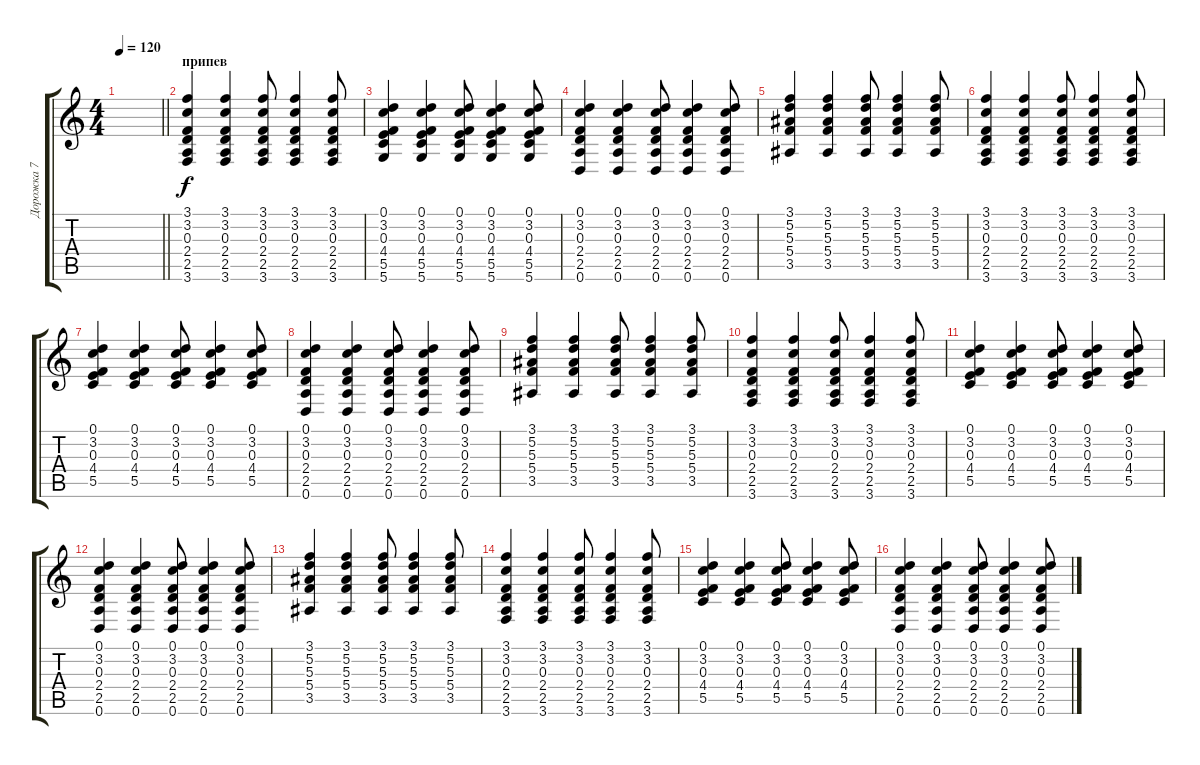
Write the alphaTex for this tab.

\track ("Дорожка 7" "Дорожка 7") {instrument electricguitarmuted}
\staff {score tabs}
\tuning (D4 A3 F3 C3 G2 D2) {hide}
\ts (4 4)
\tempo 120
\clef g2
\barLineRight lightlight
\ks c
|
\section ("" "припев")
(3.1 3.2 0.3 2.4 2.5 3.6).4 (3.1 3.2 0.3 2.4 2.5 3.6).4 (3.1 3.2 0.3 2.4 2.5 3.6).8 (3.1 3.2 0.3 2.4 2.5 3.6).4 (3.1 3.2 0.3 2.4 2.5 3.6).8 |
(0.1 3.2 0.3 4.4 5.5 5.6).4 (0.1 3.2 0.3 4.4 5.5 5.6).4 (0.1 3.2 0.3 4.4 5.5 5.6).8 (0.1 3.2 0.3 4.4 5.5 5.6).4 (0.1 3.2 0.3 4.4 5.5 5.6).8 |
(0.1 3.2 0.3 2.4 2.5 0.6).4 (0.1 3.2 0.3 2.4 2.5 0.6).4 (0.1 3.2 0.3 2.4 2.5 0.6).8 (0.1 3.2 0.3 2.4 2.5 0.6).4 (0.1 3.2 0.3 2.4 2.5 0.6).8 |
(3.1 5.2 5.3 5.4 3.5).4 (3.1 5.2 5.3 5.4 3.5).4 (3.1 5.2 5.3 5.4 3.5).8 (3.1 5.2 5.3 5.4 3.5).4 (3.1 5.2 5.3 5.4 3.5).8 |
(3.1 3.2 0.3 2.4 2.5 3.6).4 (3.1 3.2 0.3 2.4 2.5 3.6).4 (3.1 3.2 0.3 2.4 2.5 3.6).8 (3.1 3.2 0.3 2.4 2.5 3.6).4 (3.1 3.2 0.3 2.4 2.5 3.6).8 |
(0.1 3.2 0.3 4.4 5.5).4 (0.1 3.2 0.3 4.4 5.5).4 (0.1 3.2 0.3 4.4 5.5).8 (0.1 3.2 0.3 4.4 5.5).4 (0.1 3.2 0.3 4.4 5.5).8 |
(0.1 3.2 0.3 2.4 2.5 0.6).4 (0.1 3.2 0.3 2.4 2.5 0.6).4 (0.1 3.2 0.3 2.4 2.5 0.6).8 (0.1 3.2 0.3 2.4 2.5 0.6).4 (0.1 3.2 0.3 2.4 2.5 0.6).8 |
(3.1 5.2 5.3 5.4 3.5).4 (3.1 5.2 5.3 5.4 3.5).4 (3.1 5.2 5.3 5.4 3.5).8 (3.1 5.2 5.3 5.4 3.5).4 (3.1 5.2 5.3 5.4 3.5).8 |
(3.1 3.2 0.3 2.4 2.5 3.6).4 (3.1 3.2 0.3 2.4 2.5 3.6).4 (3.1 3.2 0.3 2.4 2.5 3.6).8 (3.1 3.2 0.3 2.4 2.5 3.6).4 (3.1 3.2 0.3 2.4 2.5 3.6).8 |
(0.1 3.2 0.3 4.4 5.5).4 (0.1 3.2 0.3 4.4 5.5).4 (0.1 3.2 0.3 4.4 5.5).8 (0.1 3.2 0.3 4.4 5.5).4 (0.1 3.2 0.3 4.4 5.5).8 |
(0.1 3.2 0.3 2.4 2.5 0.6).4 (0.1 3.2 0.3 2.4 2.5 0.6).4 (0.1 3.2 0.3 2.4 2.5 0.6).8 (0.1 3.2 0.3 2.4 2.5 0.6).4 (0.1 3.2 0.3 2.4 2.5 0.6).8 |
(3.1 5.2 5.3 5.4 3.5).4 (3.1 5.2 5.3 5.4 3.5).4 (3.1 5.2 5.3 5.4 3.5).8 (3.1 5.2 5.3 5.4 3.5).4 (3.1 5.2 5.3 5.4 3.5).8 |
(3.1 3.2 0.3 2.4 2.5 3.6).4 (3.1 3.2 0.3 2.4 2.5 3.6).4 (3.1 3.2 0.3 2.4 2.5 3.6).8 (3.1 3.2 0.3 2.4 2.5 3.6).4 (3.1 3.2 0.3 2.4 2.5 3.6).8 |
(0.1 3.2 0.3 4.4 5.5).4 (0.1 3.2 0.3 4.4 5.5).4 (0.1 3.2 0.3 4.4 5.5).8 (0.1 3.2 0.3 4.4 5.5).4 (0.1 3.2 0.3 4.4 5.5).8 |
(0.1 3.2 0.3 2.4 2.5 0.6).4 (0.1 3.2 0.3 2.4 2.5 0.6).4 (0.1 3.2 0.3 2.4 2.5 0.6).8 (0.1 3.2 0.3 2.4 2.5 0.6).4 (0.1 3.2 0.3 2.4 2.5 0.6).8
